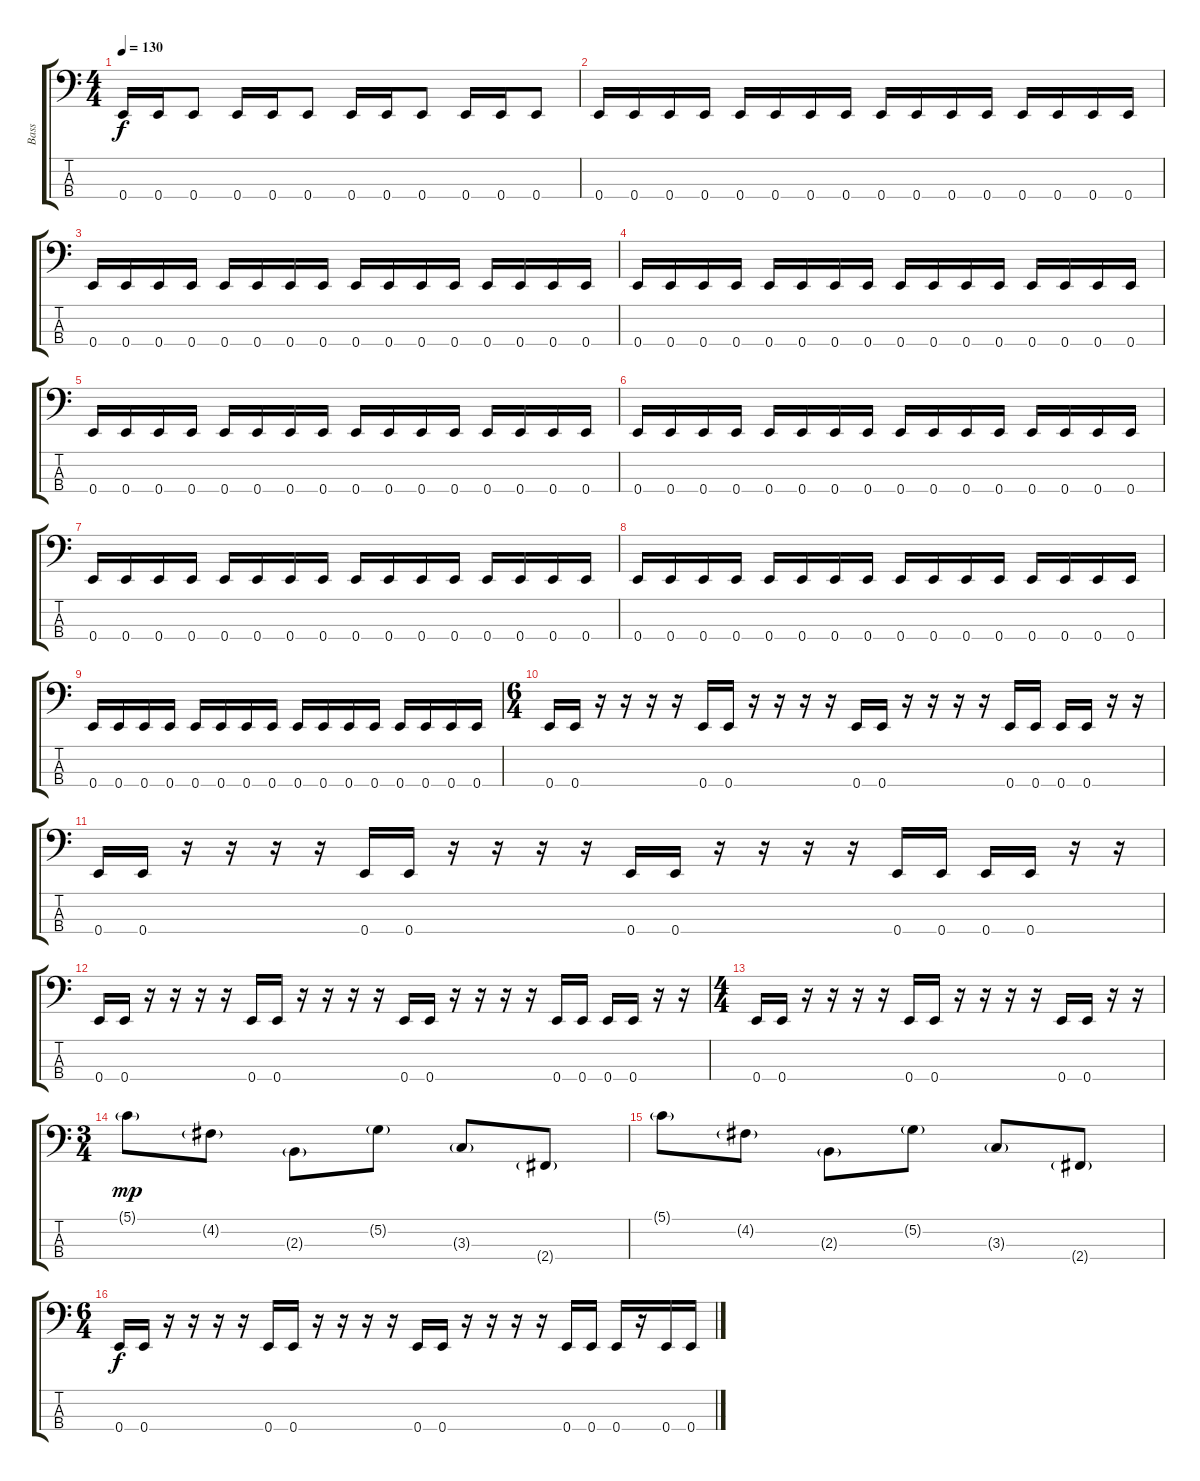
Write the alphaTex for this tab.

\track ("Bass" "Bass") {instrument electricbassfinger}
\staff {score tabs}
\tuning (G2 D2 A1 E1) {hide}
\ts (4 4)
\tempo 130
\clef f4
\ks c
0.4.16{dy f} 0.4.16 0.4.8 0.4.16 0.4.16 0.4.8 0.4.16 0.4.16 0.4.8 0.4.16 0.4.16 0.4.8 |
0.4.16 0.4.16 0.4.16 0.4.16 0.4.16 0.4.16 0.4.16 0.4.16 0.4.16 0.4.16 0.4.16 0.4.16 0.4.16 0.4.16 0.4.16 0.4.16 |
0.4.16 0.4.16 0.4.16 0.4.16 0.4.16 0.4.16 0.4.16 0.4.16 0.4.16 0.4.16 0.4.16 0.4.16 0.4.16 0.4.16 0.4.16 0.4.16 |
0.4.16 0.4.16 0.4.16 0.4.16 0.4.16 0.4.16 0.4.16 0.4.16 0.4.16 0.4.16 0.4.16 0.4.16 0.4.16 0.4.16 0.4.16 0.4.16 |
0.4.16 0.4.16 0.4.16 0.4.16 0.4.16 0.4.16 0.4.16 0.4.16 0.4.16 0.4.16 0.4.16 0.4.16 0.4.16 0.4.16 0.4.16 0.4.16 |
0.4.16 0.4.16 0.4.16 0.4.16 0.4.16 0.4.16 0.4.16 0.4.16 0.4.16 0.4.16 0.4.16 0.4.16 0.4.16 0.4.16 0.4.16 0.4.16 |
0.4.16 0.4.16 0.4.16 0.4.16 0.4.16 0.4.16 0.4.16 0.4.16 0.4.16 0.4.16 0.4.16 0.4.16 0.4.16 0.4.16 0.4.16 0.4.16 |
0.4.16 0.4.16 0.4.16 0.4.16 0.4.16 0.4.16 0.4.16 0.4.16 0.4.16 0.4.16 0.4.16 0.4.16 0.4.16 0.4.16 0.4.16 0.4.16 |
0.4.16 0.4.16 0.4.16 0.4.16 0.4.16 0.4.16 0.4.16 0.4.16 0.4.16 0.4.16 0.4.16 0.4.16 0.4.16 0.4.16 0.4.16 0.4.16 |
\ts (6 4)
0.4.16 0.4.16 r.16 r.16 r.16 r.16 0.4.16 0.4.16 r.16 r.16 r.16 r.16 0.4.16 0.4.16 r.16 r.16 r.16 r.16 0.4.16 0.4.16 0.4.16 0.4.16 r.16 r.16 |
0.4.16 0.4.16 r.16 r.16 r.16 r.16 0.4.16 0.4.16 r.16 r.16 r.16 r.16 0.4.16 0.4.16 r.16 r.16 r.16 r.16 0.4.16 0.4.16 0.4.16 0.4.16 r.16 r.16 |
0.4.16 0.4.16 r.16 r.16 r.16 r.16 0.4.16 0.4.16 r.16 r.16 r.16 r.16 0.4.16 0.4.16 r.16 r.16 r.16 r.16 0.4.16 0.4.16 0.4.16 0.4.16 r.16 r.16 |
\ts (4 4)
0.4.16 0.4.16 r.16 r.16 r.16 r.16 0.4.16 0.4.16 r.16 r.16 r.16 r.16 0.4.16 0.4.16 r.16 r.16 |
\ts (3 4)
5.1{g}.8{dy mp} 4.2{g}.8 2.3{g}.8 5.2{g}.8 3.3{g}.8 2.4{g}.8 |
5.1{g}.8 4.2{g}.8 2.3{g}.8 5.2{g}.8 3.3{g}.8 2.4{g}.8 |
\ts (6 4)
0.4.16{dy f} 0.4.16 r.16 r.16 r.16 r.16 0.4.16 0.4.16 r.16 r.16 r.16 r.16 0.4.16 0.4.16 r.16 r.16 r.16 r.16 0.4.16 0.4.16 0.4.16 r.16 0.4.16 0.4.16
